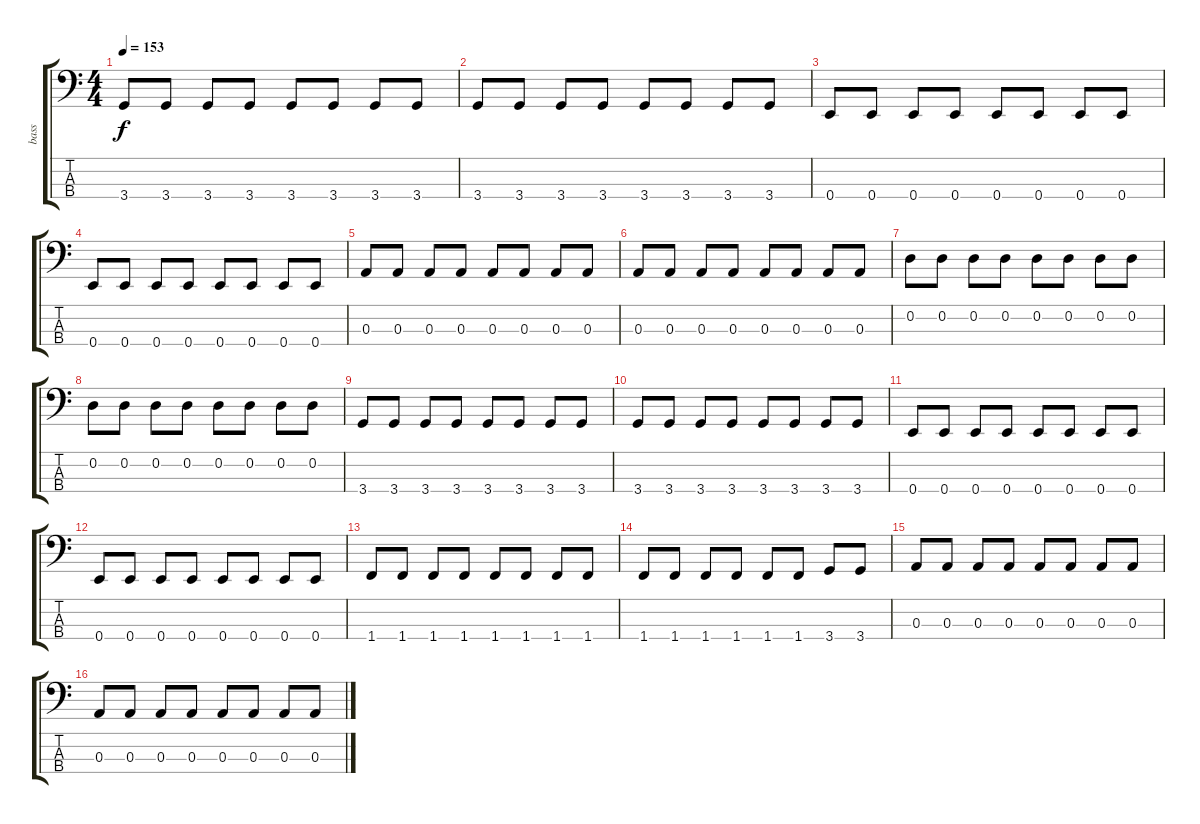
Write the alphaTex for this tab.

\track ("bass" "bass") {instrument electricbasspick}
\staff {score tabs}
\tuning (G2 D2 A1 E1) {hide}
\ts (4 4)
\tempo 153
\clef f4
\ks c
3.4.8{dy f} 3.4.8 3.4.8 3.4.8 3.4.8 3.4.8 3.4.8 3.4.8 |
3.4.8 3.4.8 3.4.8 3.4.8 3.4.8 3.4.8 3.4.8 3.4.8 |
0.4.8 0.4.8 0.4.8 0.4.8 0.4.8 0.4.8 0.4.8 0.4.8 |
0.4.8 0.4.8 0.4.8 0.4.8 0.4.8 0.4.8 0.4.8 0.4.8 |
0.3.8 0.3.8 0.3.8 0.3.8 0.3.8 0.3.8 0.3.8 0.3.8 |
0.3.8 0.3.8 0.3.8 0.3.8 0.3.8 0.3.8 0.3.8 0.3.8 |
0.2.8 0.2.8 0.2.8 0.2.8 0.2.8 0.2.8 0.2.8 0.2.8 |
0.2.8 0.2.8 0.2.8 0.2.8 0.2.8 0.2.8 0.2.8 0.2.8 |
3.4.8 3.4.8 3.4.8 3.4.8 3.4.8 3.4.8 3.4.8 3.4.8 |
3.4.8 3.4.8 3.4.8 3.4.8 3.4.8 3.4.8 3.4.8 3.4.8 |
0.4.8 0.4.8 0.4.8 0.4.8 0.4.8 0.4.8 0.4.8 0.4.8 |
0.4.8 0.4.8 0.4.8 0.4.8 0.4.8 0.4.8 0.4.8 0.4.8 |
1.4.8 1.4.8 1.4.8 1.4.8 1.4.8 1.4.8 1.4.8 1.4.8 |
1.4.8 1.4.8 1.4.8 1.4.8 1.4.8 1.4.8 3.4.8 3.4.8 |
0.3.8 0.3.8 0.3.8 0.3.8 0.3.8 0.3.8 0.3.8 0.3.8 |
0.3.8 0.3.8 0.3.8 0.3.8 0.3.8 0.3.8 0.3.8 0.3.8
